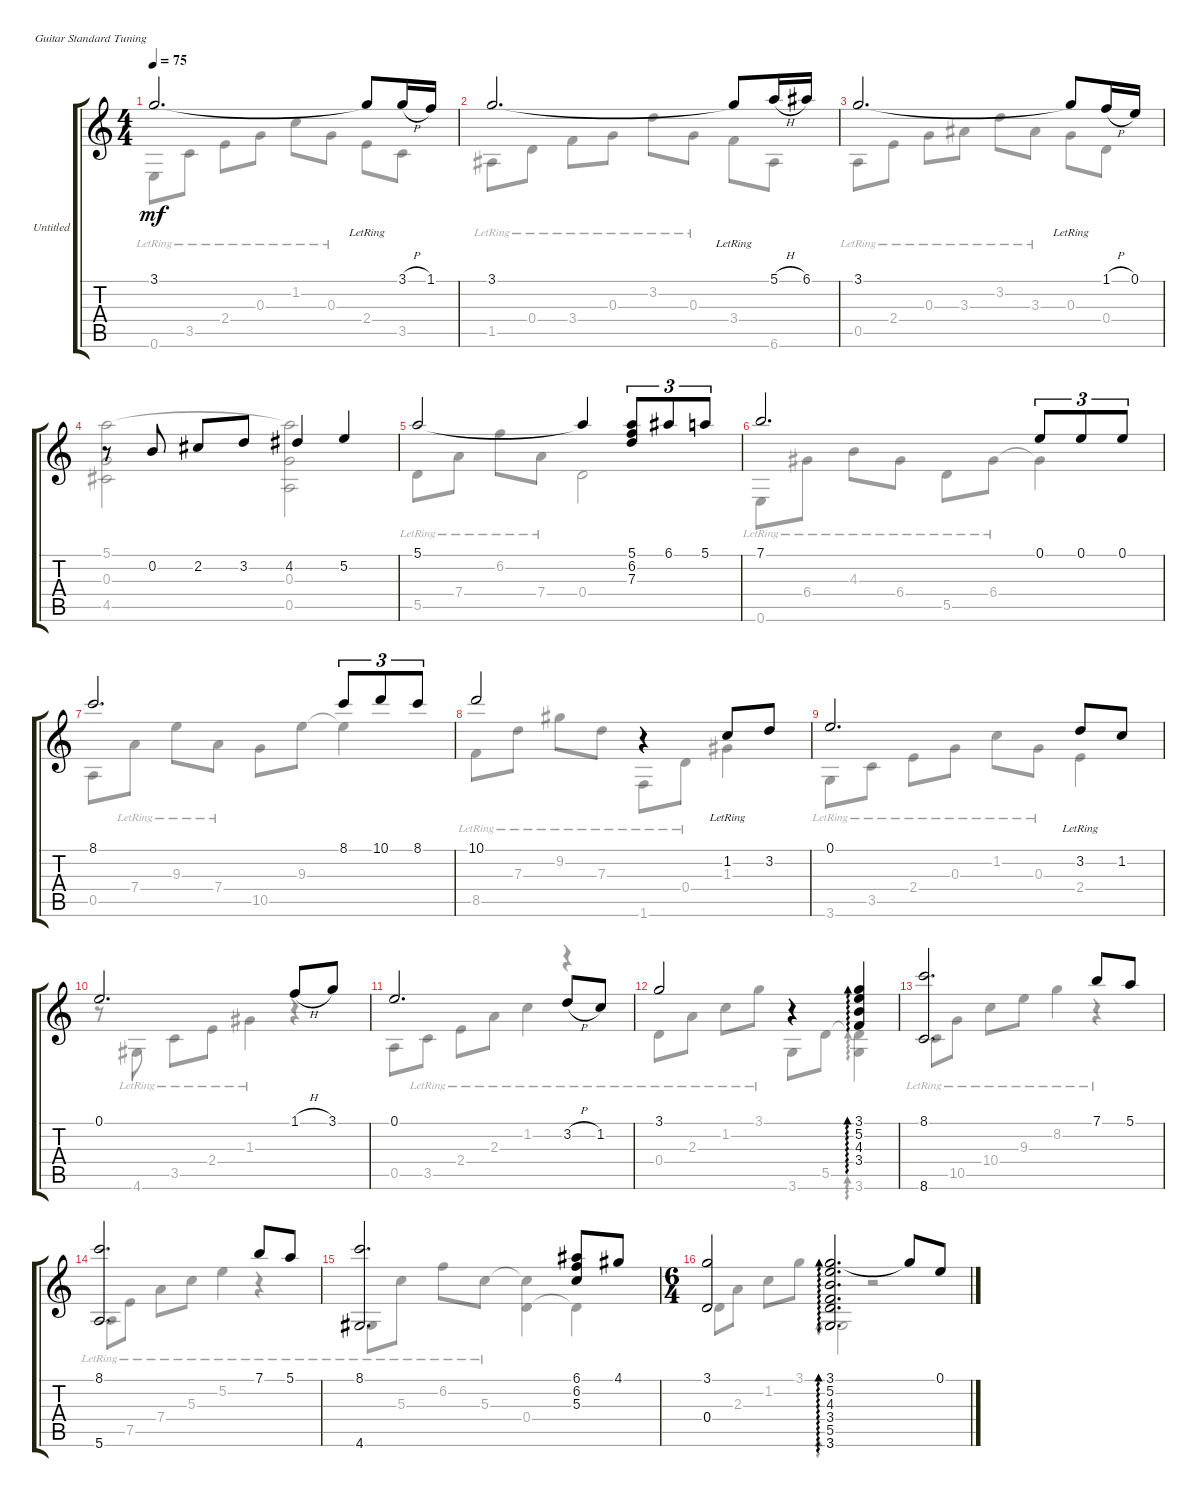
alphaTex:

\bracketExtendMode groupsimilarinstruments
\firstSystemTrackNameOrientation horizontal
\otherSystemsTrackNameOrientation horizontal
\track ("Untitled" "Untitled") {instrument acousticguitarnylon}
\staff {score tabs}
\tuning (E4 B3 G3 D3 A2 E2)
\voice
\ts (4 4)
\tempo 75
\clef g2
\ks c
3.1.2{d dy mf} 3.1{lr t}.8 3.1{h}.16 1.1.16 |
3.1.2{d} 3.1{lr t}.8 5.1{h}.16 6.1.16 |
3.1.2{d} 3.1{lr t}.8 1.1{h}.16 0.1.16 |
r.8 0.2.8 2.2.8 3.2.8 4.2.4 5.2.4 |
5.1.2 5.1{t}.4 (5.1 6.2 7.3).8{tu (3 2)} 6.1.8{tu (3 2)} 5.1.8{tu (3 2)} |
7.1.2{d} 0.1.8{tu (3 2)} 0.1.8{tu (3 2)} 0.1.8{tu (3 2)} |
8.1.2{d} 8.1.8{tu (3 2)} 10.1.8{tu (3 2)} 8.1.8{tu (3 2)} |
10.1.2 r.4 1.2{lr}.8 3.2.8 |
0.1.2{d} 3.2{lr}.8 1.2.8 |
0.1.2{d} 1.1{h}.8 3.1.8 |
0.1.2{d} 3.2{h}.8 1.2.8 |
3.1.2 r.4 (3.1 5.2 4.3 3.4).4{ad 0} |
(8.1 8.6).2{d} 7.1.8 5.1.8 |
(8.1 5.6).2{d} 7.1.8 5.1.8 |
(8.1 4.6).2{d} (6.1 6.2 5.3).8 4.1.8 |
\ts (6 4)
(3.1 0.4).2 (3.1 5.2 4.3 3.4 5.5 3.6).2{d ad 0} 3.1{t}.8 0.1.8
\voice
\clef g2
\ottava regular
\simile none
\ks c
0.6{lr}.8{dy mf} 3.5{lr}.8 2.4{lr}.8 0.3{lr}.8 1.2{lr}.8 0.3{lr}.8 2.4.8 3.5.8 |
1.5{lr}.8 0.4{lr}.8 3.4{lr}.8 0.3{lr}.8 3.2{lr}.8 0.3{lr}.8 3.4.8 6.6.8 |
0.5{lr}.8 2.4{lr}.8 0.3{lr}.8 3.3{lr}.8 3.2{lr}.8 3.3{lr}.8 0.3.8 0.4.8 |
(5.1 0.3 4.5).2 (5.1{t} 0.3 0.5).2 |
5.5{lr}.8 7.4{lr}.8 6.2{lr}.8 7.4{lr}.8 0.4.2 |
0.6{lr}.8 6.4{lr}.8 4.3{lr}.8 6.4{lr}.8 5.5{lr}.8 6.4{lr}.8 6.4{t}.4 |
0.5.8 7.4{lr}.8 9.3{lr}.8 7.4{lr}.8 10.5.8 9.3.8 9.3{t}.4 |
8.5{lr}.8 7.3{lr}.8 9.2{lr}.8 7.3{lr}.8 1.6{lr}.8 0.4{lr}.8 1.3.4 |
3.6{lr}.8 3.5{lr}.8 2.4{lr}.8 0.3{lr}.8 1.2{lr}.8 0.3{lr}.8 2.4.4 |
r.8 4.6{lr}.8 3.5{lr}.8 2.4{lr}.8 1.3{lr}.4 r.4 |
0.5.8 3.5{lr}.8 2.4{lr}.8 2.3{lr}.8 1.2{lr}.4 r.4 |
0.4{lr}.8 2.3{lr}.8 1.2{lr}.8 3.1{lr}.8 3.6.8 5.5.8 (5.5{t} 3.6).4{ad 0} |
8.6{lr}.8 10.5{lr}.8 10.4{lr}.8 9.3{lr}.8 8.2{lr}.4 r.4 |
5.6{lr}.8 7.5{lr}.8 7.4{lr}.8 5.3{lr}.8 5.2{lr}.4 r.4 |
4.6{lr}.8 5.3{lr}.8 6.2{lr}.8 5.3{lr}.8 (5.3{t} 0.4).4 0.4{t}.4 |
0.4.8 2.3.8 1.2.8 3.1.8 3.6.2{ad 0} r.2
